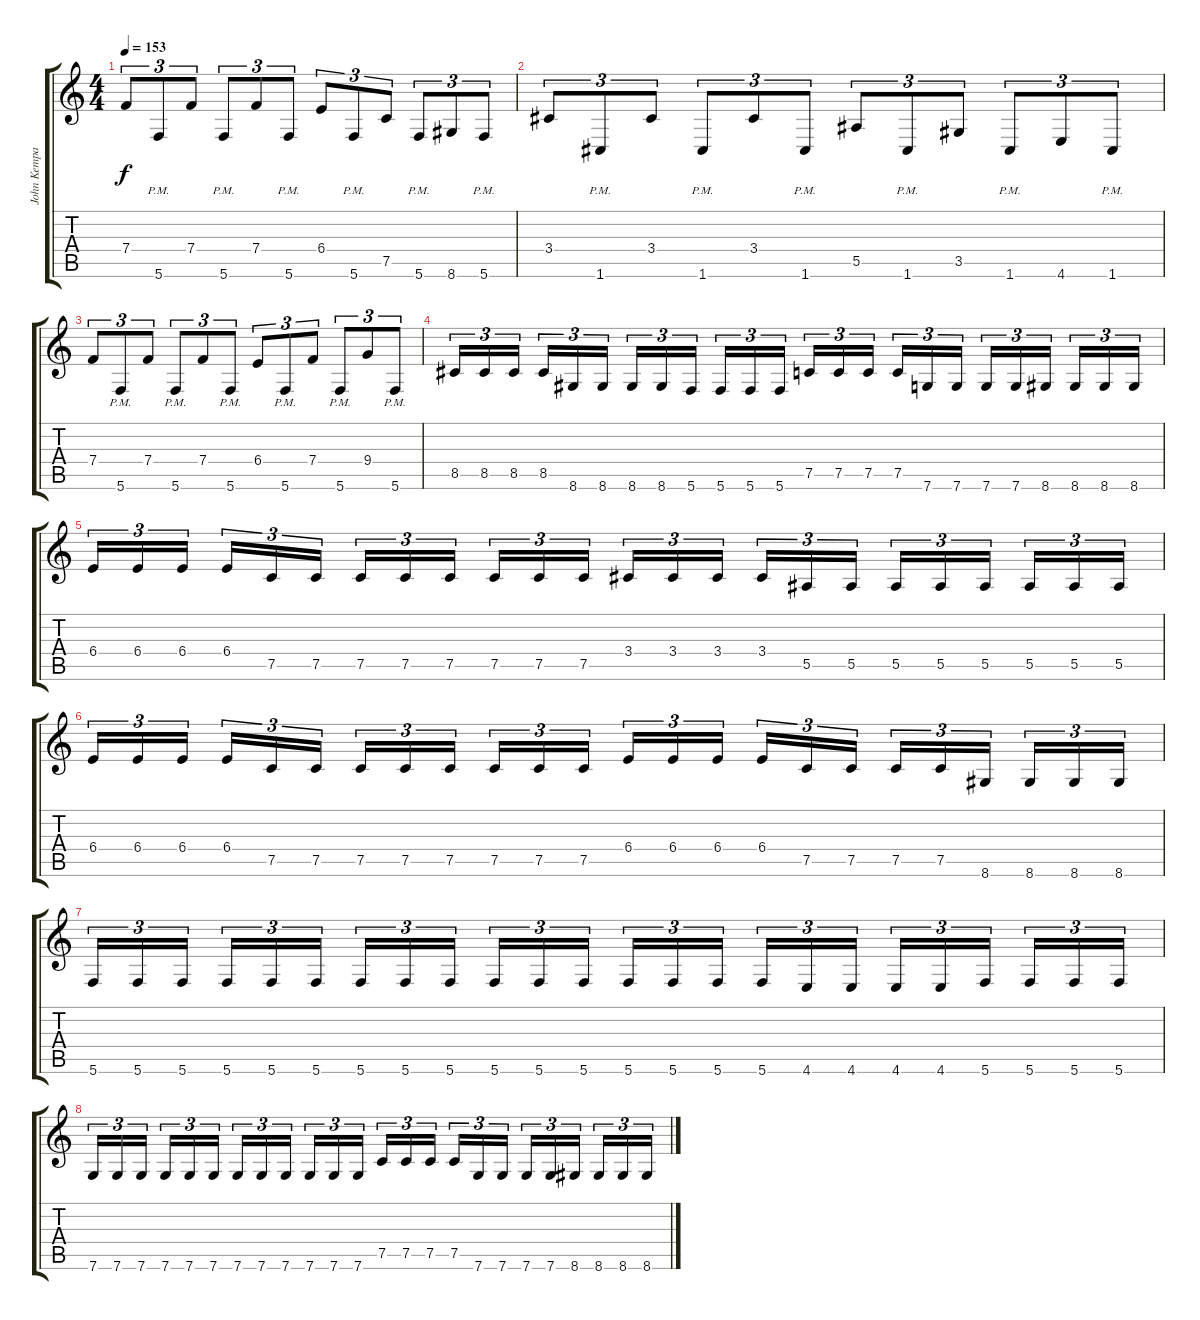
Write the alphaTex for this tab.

\track ("John Kempainen (Guitar)" "John Kempa") {instrument distortionguitar}
\staff {score tabs}
\tuning (C4 G3 Eb3 Bb2 F2 C2) {hide}
\ts (4 4)
\tempo 153
\clef g2
\ks c
7.4.8{tu (3 2) dy f} 5.6{pm}.8{tu (3 2)} 7.4.8{tu (3 2)} 5.6{pm}.8{tu (3 2)} 7.4.8{tu (3 2)} 5.6{pm}.8{tu (3 2)} 6.4.8{tu (3 2)} 5.6{pm}.8{tu (3 2)} 7.5.8{tu (3 2)} 5.6{pm}.8{tu (3 2)} 8.6.8{tu (3 2)} 5.6{pm}.8{tu (3 2)} |
3.4.8{tu (3 2)} 1.6{pm}.8{tu (3 2)} 3.4.8{tu (3 2)} 1.6{pm}.8{tu (3 2)} 3.4.8{tu (3 2)} 1.6{pm}.8{tu (3 2)} 5.5.8{tu (3 2)} 1.6{pm}.8{tu (3 2)} 3.5.8{tu (3 2)} 1.6{pm}.8{tu (3 2)} 4.6.8{tu (3 2)} 1.6{pm}.8{tu (3 2)} |
7.4.8{tu (3 2)} 5.6{pm}.8{tu (3 2)} 7.4.8{tu (3 2)} 5.6{pm}.8{tu (3 2)} 7.4.8{tu (3 2)} 5.6{pm}.8{tu (3 2)} 6.4.8{tu (3 2)} 5.6{pm}.8{tu (3 2)} 7.4.8{tu (3 2)} 5.6{pm}.8{tu (3 2)} 9.4.8{tu (3 2)} 5.6{pm}.8{tu (3 2)} |
8.5.16{tu (3 2)} 8.5.16{tu (3 2)} 8.5.16{tu (3 2)} 8.5.16{tu (3 2)} 8.6.16{tu (3 2)} 8.6.16{tu (3 2)} 8.6.16{tu (3 2)} 8.6.16{tu (3 2)} 5.6.16{tu (3 2)} 5.6.16{tu (3 2)} 5.6.16{tu (3 2)} 5.6.16{tu (3 2)} 7.5.16{tu (3 2)} 7.5.16{tu (3 2)} 7.5.16{tu (3 2)} 7.5.16{tu (3 2)} 7.6.16{tu (3 2)} 7.6.16{tu (3 2)} 7.6.16{tu (3 2)} 7.6.16{tu (3 2)} 8.6.16{tu (3 2)} 8.6.16{tu (3 2)} 8.6.16{tu (3 2)} 8.6.16{tu (3 2)} |
6.4.16{tu (3 2)} 6.4.16{tu (3 2)} 6.4.16{tu (3 2)} 6.4.16{tu (3 2)} 7.5.16{tu (3 2)} 7.5.16{tu (3 2)} 7.5.16{tu (3 2)} 7.5.16{tu (3 2)} 7.5.16{tu (3 2)} 7.5.16{tu (3 2)} 7.5.16{tu (3 2)} 7.5.16{tu (3 2)} 3.4.16{tu (3 2)} 3.4.16{tu (3 2)} 3.4.16{tu (3 2)} 3.4.16{tu (3 2)} 5.5.16{tu (3 2)} 5.5.16{tu (3 2)} 5.5.16{tu (3 2)} 5.5.16{tu (3 2)} 5.5.16{tu (3 2)} 5.5.16{tu (3 2)} 5.5.16{tu (3 2)} 5.5.16{tu (3 2)} |
6.4.16{tu (3 2)} 6.4.16{tu (3 2)} 6.4.16{tu (3 2)} 6.4.16{tu (3 2)} 7.5.16{tu (3 2)} 7.5.16{tu (3 2)} 7.5.16{tu (3 2)} 7.5.16{tu (3 2)} 7.5.16{tu (3 2)} 7.5.16{tu (3 2)} 7.5.16{tu (3 2)} 7.5.16{tu (3 2)} 6.4.16{tu (3 2)} 6.4.16{tu (3 2)} 6.4.16{tu (3 2)} 6.4.16{tu (3 2)} 7.5.16{tu (3 2)} 7.5.16{tu (3 2)} 7.5.16{tu (3 2)} 7.5.16{tu (3 2)} 8.6.16{tu (3 2)} 8.6.16{tu (3 2)} 8.6.16{tu (3 2)} 8.6.16{tu (3 2)} |
5.6.16{tu (3 2)} 5.6.16{tu (3 2)} 5.6.16{tu (3 2)} 5.6.16{tu (3 2)} 5.6.16{tu (3 2)} 5.6.16{tu (3 2)} 5.6.16{tu (3 2)} 5.6.16{tu (3 2)} 5.6.16{tu (3 2)} 5.6.16{tu (3 2)} 5.6.16{tu (3 2)} 5.6.16{tu (3 2)} 5.6.16{tu (3 2)} 5.6.16{tu (3 2)} 5.6.16{tu (3 2)} 5.6.16{tu (3 2)} 4.6.16{tu (3 2)} 4.6.16{tu (3 2)} 4.6.16{tu (3 2)} 4.6.16{tu (3 2)} 5.6.16{tu (3 2)} 5.6.16{tu (3 2)} 5.6.16{tu (3 2)} 5.6.16{tu (3 2)} |
7.6.16{tu (3 2)} 7.6.16{tu (3 2)} 7.6.16{tu (3 2)} 7.6.16{tu (3 2)} 7.6.16{tu (3 2)} 7.6.16{tu (3 2)} 7.6.16{tu (3 2)} 7.6.16{tu (3 2)} 7.6.16{tu (3 2)} 7.6.16{tu (3 2)} 7.6.16{tu (3 2)} 7.6.16{tu (3 2)} 7.5.16{tu (3 2)} 7.5.16{tu (3 2)} 7.5.16{tu (3 2)} 7.5.16{tu (3 2)} 7.6.16{tu (3 2)} 7.6.16{tu (3 2)} 7.6.16{tu (3 2)} 7.6.16{tu (3 2)} 8.6.16{tu (3 2)} 8.6.16{tu (3 2)} 8.6.16{tu (3 2)} 8.6.16{tu (3 2)}
